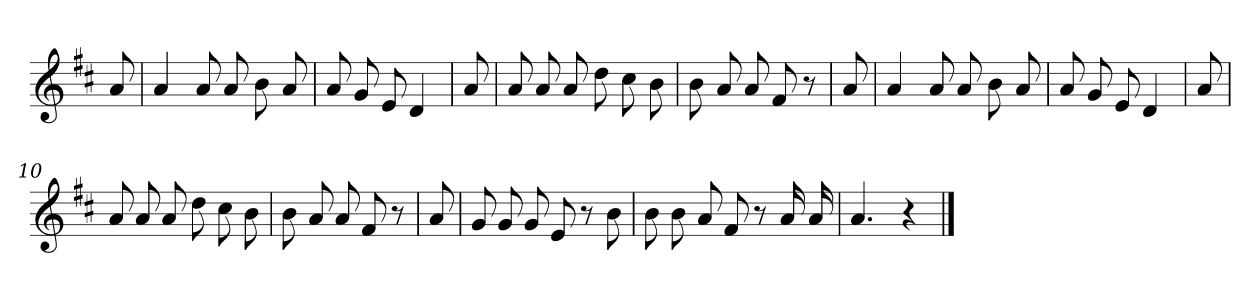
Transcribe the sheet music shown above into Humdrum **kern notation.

**kern
*part1
*staff1
*clefG2
*k[f#c#]
*D:
=
8a
=1
4a
8a
8a
8b
8a
=2
8a
8g
8e
4d
=3
8a
=4
8a
8a
8a
8dd
8cc#
8b
=5
8b
8a
8a
8f#
8r
=6
8a
=7
4a
8a
8a
8b
8a
=8
8a
8g
8e
4d
=9
8a
=10
8a
8a
8a
8dd
8cc#
8b
=11
8b
8a
8a
8f#
8r
=12
8a
=13
8g
8g
8g
8e
8r
8b
=14
8b
8b
8a
8f#
8r
16a
16a
=15
4.a
4r
==
*-
